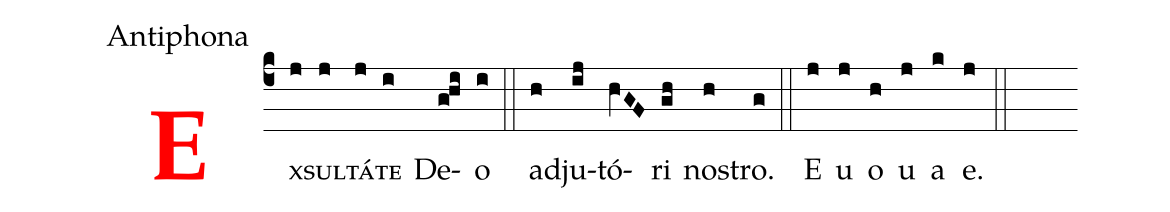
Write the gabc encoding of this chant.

office-part: Antiphona;
%%
<v>\bf\textcolor{red}{E}</v><v>\sc{x}</v>(c4j)<v>\sc{sul}</v>(j)<v>\sc{tá}</v>(j)<v>\sc{te}</v>(i) De(g!hi)o(i) (::)
ad(h)ju(ij)tó(hVGF)ri(gh) no(h)stro.(g)

 (::) E(j) u(j) o(h) u(j) a(k) e.(j) (::)
